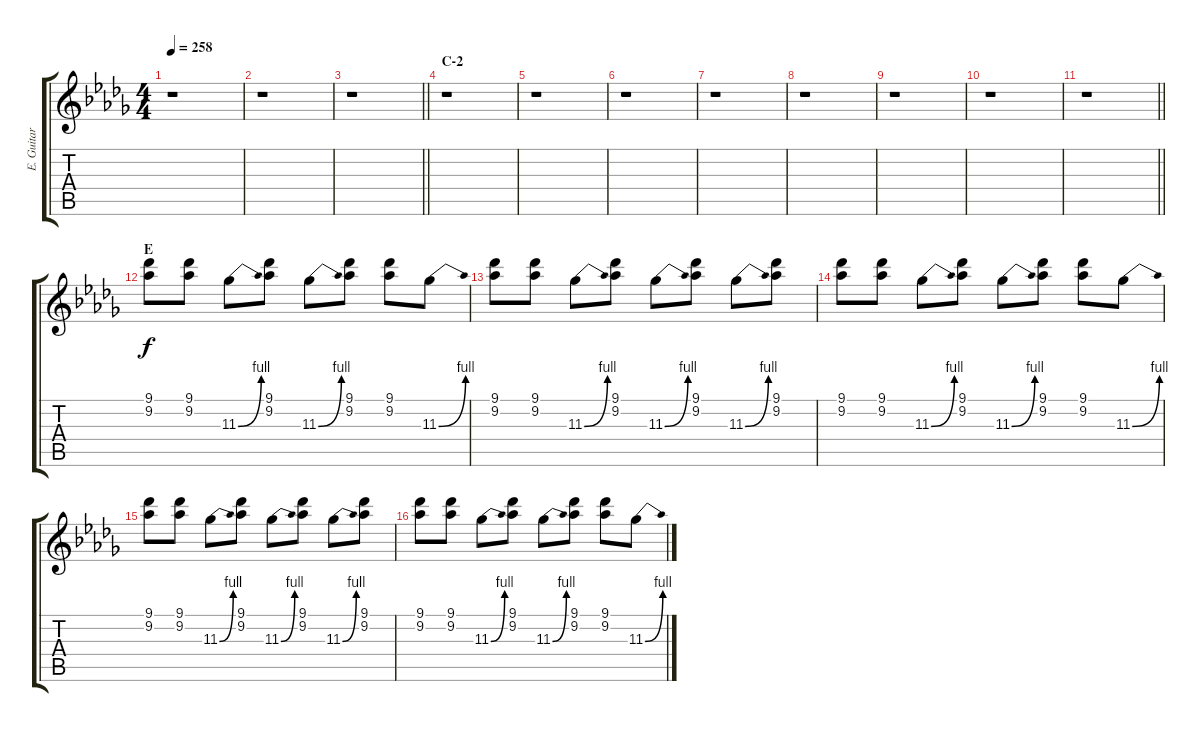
\track ("E. Guitar I" "E. Guitar ") {instrument overdrivenguitar}
\staff {score tabs}
\tuning (E4 B3 G3 D3 A2 E2) {hide}
\ts (4 4)
\tempo 258
\clef g2
\ks db
r.1{dy f} |
r.1 |
\barLineRight lightlight
r.1 |
\section ("" "C-2")
r.1 |
r.1 |
r.1 |
r.1 |
r.1 |
r.1 |
r.1 |
\barLineRight lightlight
r.1 |
\section ("" "E")
(9.1 9.2).8 (9.1 9.2).8 11.3{be (bend 0 0 60 4)}.8 (9.1 9.2).8 11.3{be (bend 0 0 60 4)}.8 (9.1 9.2).8 (9.1 9.2).8 11.3{be (bend 0 0 60 4)}.8 |
(9.1 9.2).8 (9.1 9.2).8 11.3{be (bend 0 0 60 4)}.8 (9.1 9.2).8 11.3{be (bend 0 0 60 4)}.8 (9.1 9.2).8 11.3{be (bend 0 0 60 4)}.8 (9.1 9.2).8 |
(9.1 9.2).8 (9.1 9.2).8 11.3{be (bend 0 0 60 4)}.8 (9.1 9.2).8 11.3{be (bend 0 0 60 4)}.8 (9.1 9.2).8 (9.1 9.2).8 11.3{be (bend 0 0 60 4)}.8 |
(9.1 9.2).8 (9.1 9.2).8 11.3{be (bend 0 0 60 4)}.8 (9.1 9.2).8 11.3{be (bend 0 0 60 4)}.8 (9.1 9.2).8 11.3{be (bend 0 0 60 4)}.8 (9.1 9.2).8 |
(9.1 9.2).8 (9.1 9.2).8 11.3{be (bend 0 0 60 4)}.8 (9.1 9.2).8 11.3{be (bend 0 0 60 4)}.8 (9.1 9.2).8 (9.1 9.2).8 11.3{be (bend 0 0 60 4)}.8
